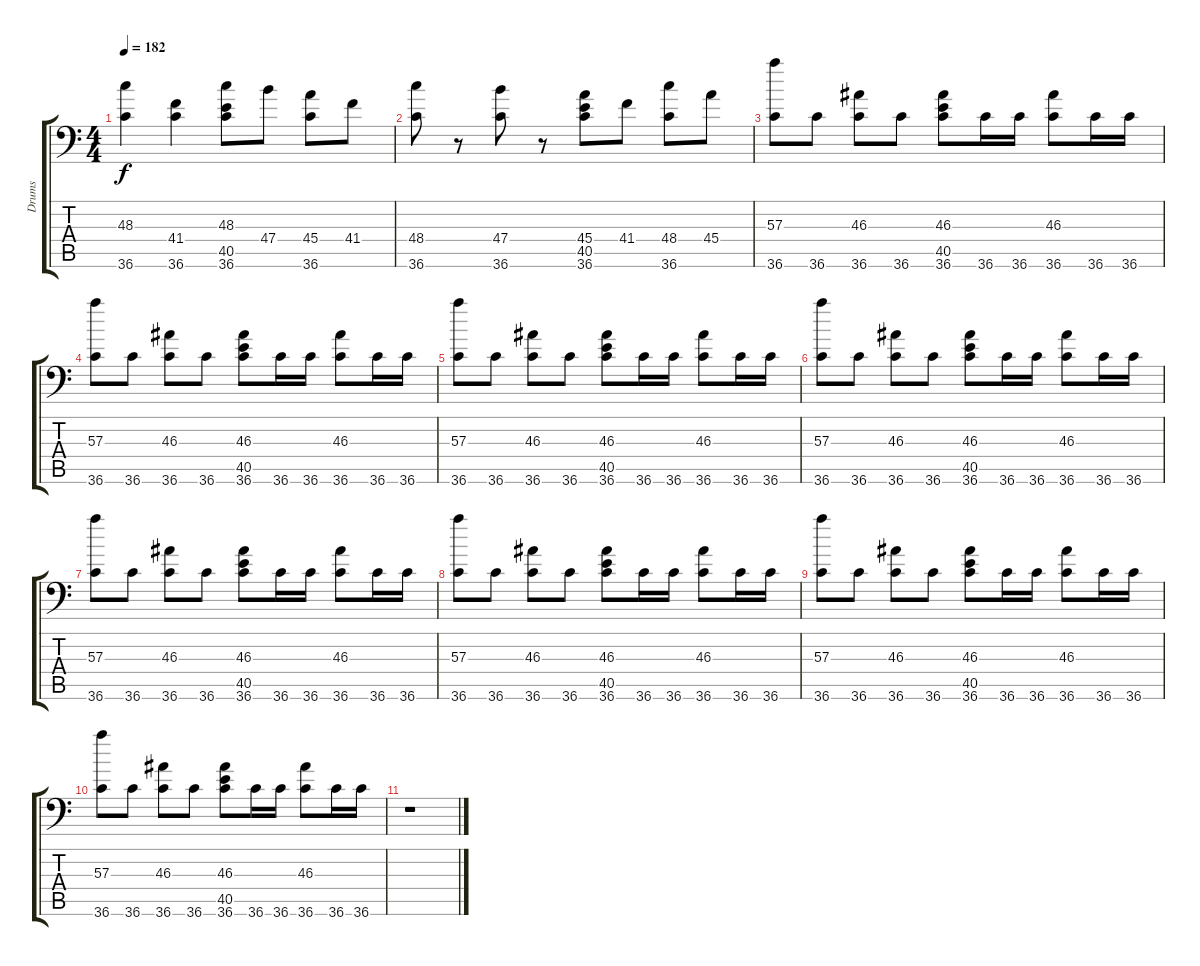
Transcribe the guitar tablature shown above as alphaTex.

\track ("Drums" "Drums") {instrument acousticgrandpiano}
\staff {score tabs}
\tuning (C-1 C-1 C-1 C-1 C-1 C-1) {hide}
\ts (4 4)
\tempo 182
\clef f4
\ks c
(48.3 36.6).4{dy f} (41.4 36.6).4 (48.3 40.5 36.6).8 47.4.8 (45.4 36.6).8 41.4.8 |
(48.4 36.6).8 r.8 (47.4 36.6).8 r.8 (45.4 40.5 36.6).8 41.4.8 (48.4 36.6).8 45.4.8 |
(57.3 36.6).8 36.6.8 (46.3 36.6).8 36.6.8 (46.3 40.5 36.6).8 36.6.16 36.6.16 (46.3 36.6).8 36.6.16 36.6.16 |
(57.3 36.6).8 36.6.8 (46.3 36.6).8 36.6.8 (46.3 40.5 36.6).8 36.6.16 36.6.16 (46.3 36.6).8 36.6.16 36.6.16 |
(57.3 36.6).8 36.6.8 (46.3 36.6).8 36.6.8 (46.3 40.5 36.6).8 36.6.16 36.6.16 (46.3 36.6).8 36.6.16 36.6.16 |
(57.3 36.6).8 36.6.8 (46.3 36.6).8 36.6.8 (46.3 40.5 36.6).8 36.6.16 36.6.16 (46.3 36.6).8 36.6.16 36.6.16 |
(57.3 36.6).8 36.6.8 (46.3 36.6).8 36.6.8 (46.3 40.5 36.6).8 36.6.16 36.6.16 (46.3 36.6).8 36.6.16 36.6.16 |
(57.3 36.6).8 36.6.8 (46.3 36.6).8 36.6.8 (46.3 40.5 36.6).8 36.6.16 36.6.16 (46.3 36.6).8 36.6.16 36.6.16 |
(57.3 36.6).8 36.6.8 (46.3 36.6).8 36.6.8 (46.3 40.5 36.6).8 36.6.16 36.6.16 (46.3 36.6).8 36.6.16 36.6.16 |
(57.3 36.6).8 36.6.8 (46.3 36.6).8 36.6.8 (46.3 40.5 36.6).8 36.6.16 36.6.16 (46.3 36.6).8 36.6.16 36.6.16 |
r.1
